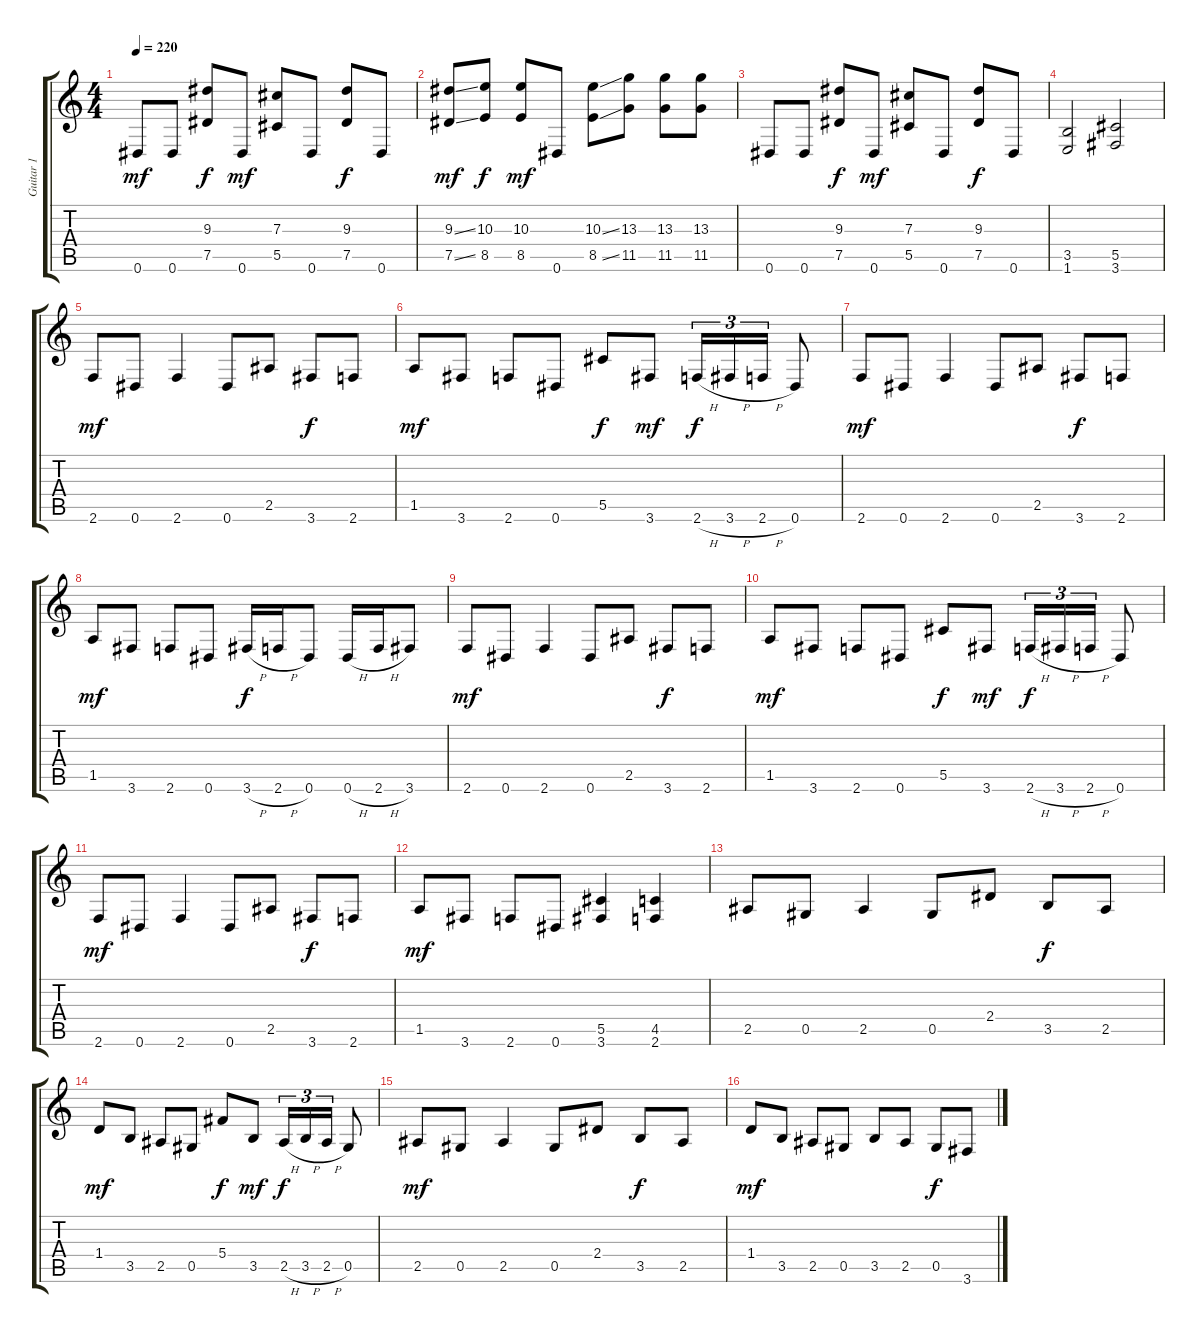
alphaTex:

\track ("Guitar 1" "Guitar 1") {instrument distortionguitar}
\staff {score tabs}
\tuning (Eb4 Bb3 Gb3 Db3 Ab2 Eb2) {hide}
\ts (4 4)
\tempo 220
\clef g2
\ks c
0.6.8{dy mf} 0.6.8 (9.3 7.5).8{dy f} 0.6.8{dy mf} (7.3 5.5).8 0.6.8 (9.3 7.5).8{dy f} 0.6.8 |
(9.3{ss} 7.5{ss}).8{dy mf} (10.3 8.5).8{dy f} (10.3 8.5).8{dy mf} 0.6.8 (10.3{ss} 8.5{ss}).8 (13.3 11.5).8 (13.3 11.5).8 (13.3 11.5).8 |
0.6.8 0.6.8 (9.3 7.5).8{dy f} 0.6.8{dy mf} (7.3 5.5).8 0.6.8 (9.3 7.5).8{dy f} 0.6.8 |
(3.5 1.6).2 (5.5 3.6).2 |
2.6.8{dy mf} 0.6.8 2.6.4 0.6.8 2.5.8 3.6.8{dy f} 2.6.8 |
1.5.8{dy mf} 3.6.8 2.6.8 0.6.8 5.5.8{dy f} 3.6.8{dy mf} 2.6{h}.16{tu (3 2) dy f} 3.6{h}.16{tu (3 2)} 2.6{h}.16{tu (3 2)} 0.6.8 |
2.6.8{dy mf} 0.6.8 2.6.4 0.6.8 2.5.8 3.6.8{dy f} 2.6.8 |
1.5.8{dy mf} 3.6.8 2.6.8 0.6.8 3.6{h}.16{dy f} 2.6{h}.16 0.6.8 0.6{h}.16 2.6{h}.16 3.6.8 |
2.6.8{dy mf} 0.6.8 2.6.4 0.6.8 2.5.8 3.6.8{dy f} 2.6.8 |
1.5.8{dy mf} 3.6.8 2.6.8 0.6.8 5.5.8{dy f} 3.6.8{dy mf} 2.6{h}.16{tu (3 2) dy f} 3.6{h}.16{tu (3 2)} 2.6{h}.16{tu (3 2)} 0.6.8 |
2.6.8{dy mf} 0.6.8 2.6.4 0.6.8 2.5.8 3.6.8{dy f} 2.6.8 |
1.5.8{dy mf} 3.6.8 2.6.8 0.6.8 (5.5 3.6).4 (4.5 2.6).4 |
2.5.8 0.5.8 2.5.4 0.5.8 2.4.8 3.5.8{dy f} 2.5.8 |
1.4.8{dy mf} 3.5.8 2.5.8 0.5.8 5.4.8{dy f} 3.5.8{dy mf} 2.5{h}.16{tu (3 2) dy f} 3.5{h}.16{tu (3 2)} 2.5{h}.16{tu (3 2)} 0.5.8 |
2.5.8{dy mf} 0.5.8 2.5.4 0.5.8 2.4.8 3.5.8{dy f} 2.5.8 |
1.4.8{dy mf} 3.5.8 2.5.8 0.5.8 3.5.8 2.5.8 0.5.8{dy f} 3.6.8
